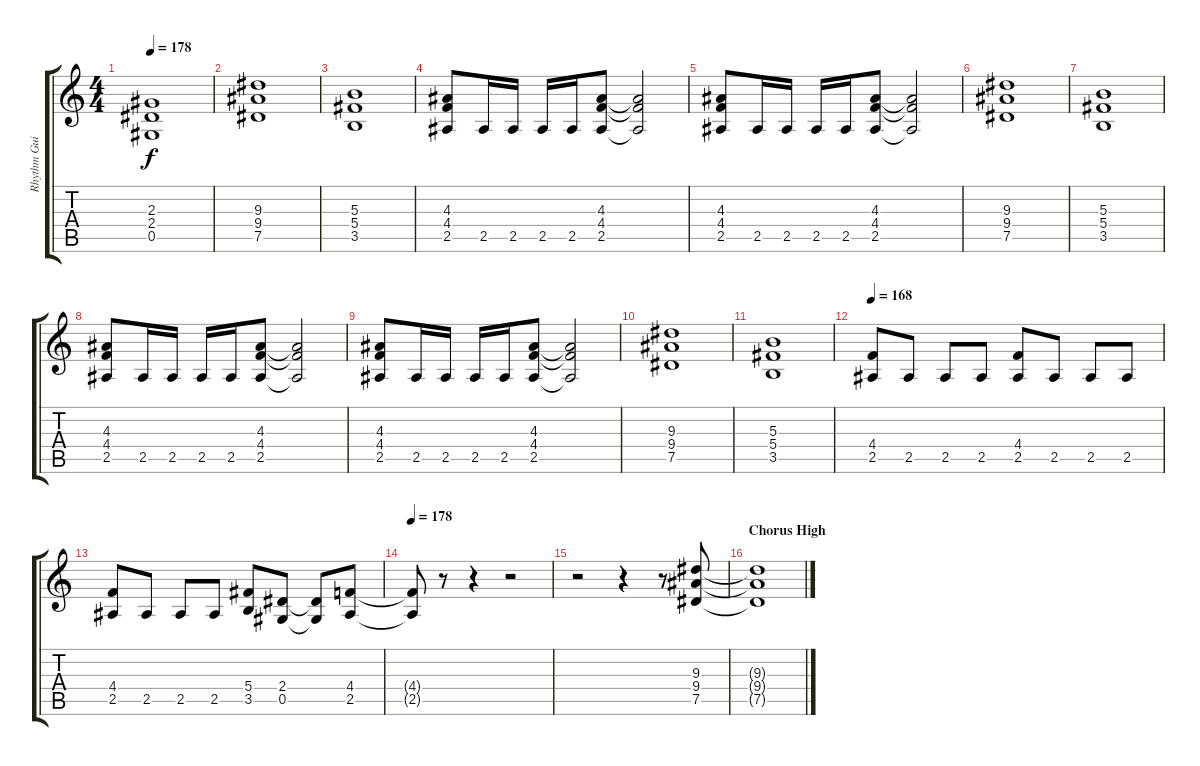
\track ("Rhythm Guitar 1" "Rhythm Gui") {instrument distortionguitar}
\staff {score tabs}
\tuning (Eb4 Bb3 Gb3 Db3 Ab2 Eb2) {hide}
\ts (4 4)
\tempo 178
\clef g2
\ks c
(2.3{t} 2.4{t} 0.5{t}).1{dy f} |
(9.3 9.4 7.5).1 |
(5.3 5.4 3.5).1 |
(4.3 4.4 2.5).8 2.5.16 2.5.16 2.5.16 2.5.16 (4.3 4.4 2.5).8 (4.3{t} 4.4{t} 2.5{t}).2 |
(4.3 4.4 2.5).8 2.5.16 2.5.16 2.5.16 2.5.16 (4.3 4.4 2.5).8 (4.3{t} 4.4{t} 2.5{t}).2 |
(9.3 9.4 7.5).1 |
(5.3 5.4 3.5).1 |
(4.3 4.4 2.5).8 2.5.16 2.5.16 2.5.16 2.5.16 (4.3 4.4 2.5).8 (4.3{t} 4.4{t} 2.5{t}).2 |
(4.3 4.4 2.5).8 2.5.16 2.5.16 2.5.16 2.5.16 (4.3 4.4 2.5).8 (4.3{t} 4.4{t} 2.5{t}).2 |
(9.3 9.4 7.5).1 |
(5.3 5.4 3.5).1 |
\tempo 168
(4.4 2.5).8 2.5.8 2.5.8 2.5.8 (4.4 2.5).8 2.5.8 2.5.8 2.5.8 |
(4.4 2.5).8 2.5.8 2.5.8 2.5.8 (5.4 3.5).8 (2.4 0.5).8 (2.4{t} 0.5{t}).8 (4.4 2.5).8 |
\tempo 178
(4.4{t} 2.5{t}).8 r.8 r.4 r.2 |
r.2 r.4 r.8 (9.3 9.4 7.5).8 |
\section ("" "Chorus High")
(9.3{t} 9.4{t} 7.5{t}).1
